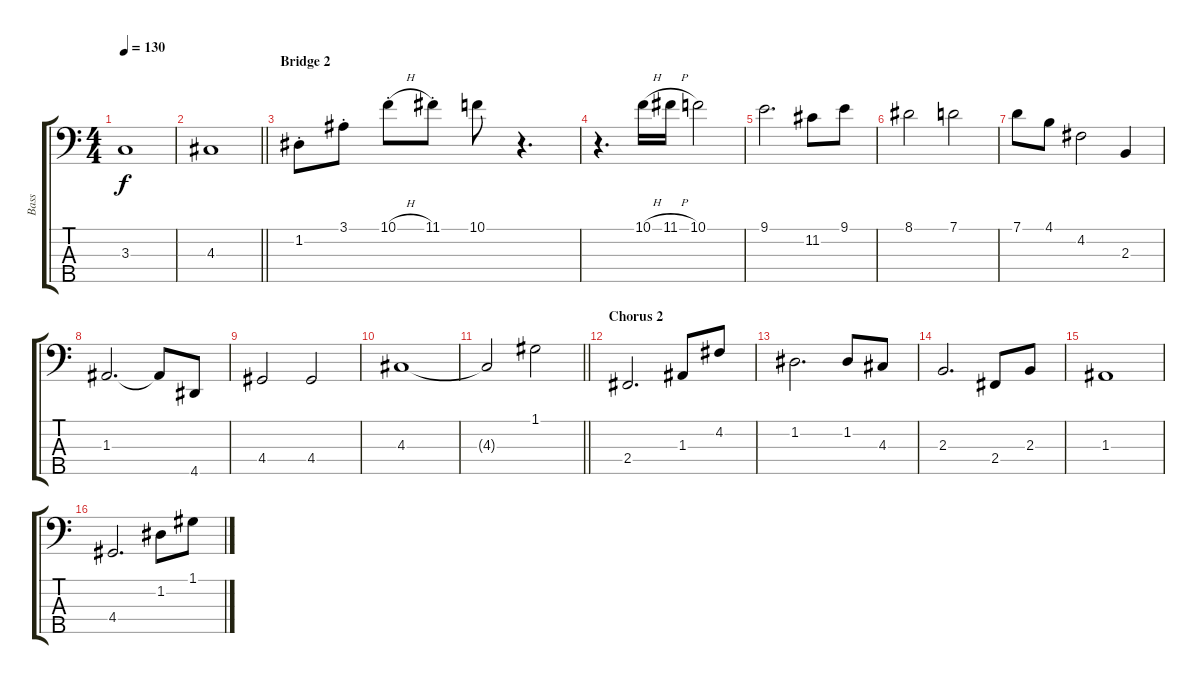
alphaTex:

\track ("Bass" "Bass") {instrument fretlessbass}
\staff {score tabs}
\tuning (G2 D2 A1 E1 B0) {hide}
\ts (4 4)
\tempo 130
\clef f4
\ks c
3.3.1{dy f} |
\barLineRight lightlight
4.3.1 |
\section ("" "Bridge 2")
1.2{st}.8 3.1{st}.8 10.1{h st}.8 11.1{st}.8 10.1.8 r.4{d} |
r.4{d} 10.1{h}.16 11.1{h}.16 10.1.2 |
9.1.2{d} 11.2.8 9.1.8 |
8.1.2 7.1.2 |
7.1.8 4.1.8 4.2.2 2.3.4 |
1.3.2{d} 1.3{t}.8 4.5.8 |
4.4.2 4.4.2 |
4.3.1 |
\barLineRight lightlight
4.3{t}.2 1.1.2 |
\section ("" "Chorus 2")
2.4.2{d volume 9} 1.3.8 4.2.8 |
1.2.2{d} 1.2.8 4.3.8 |
2.3.2{d} 2.4.8 2.3.8 |
1.3.1 |
4.4.2{d} 1.2.8 1.1.8
